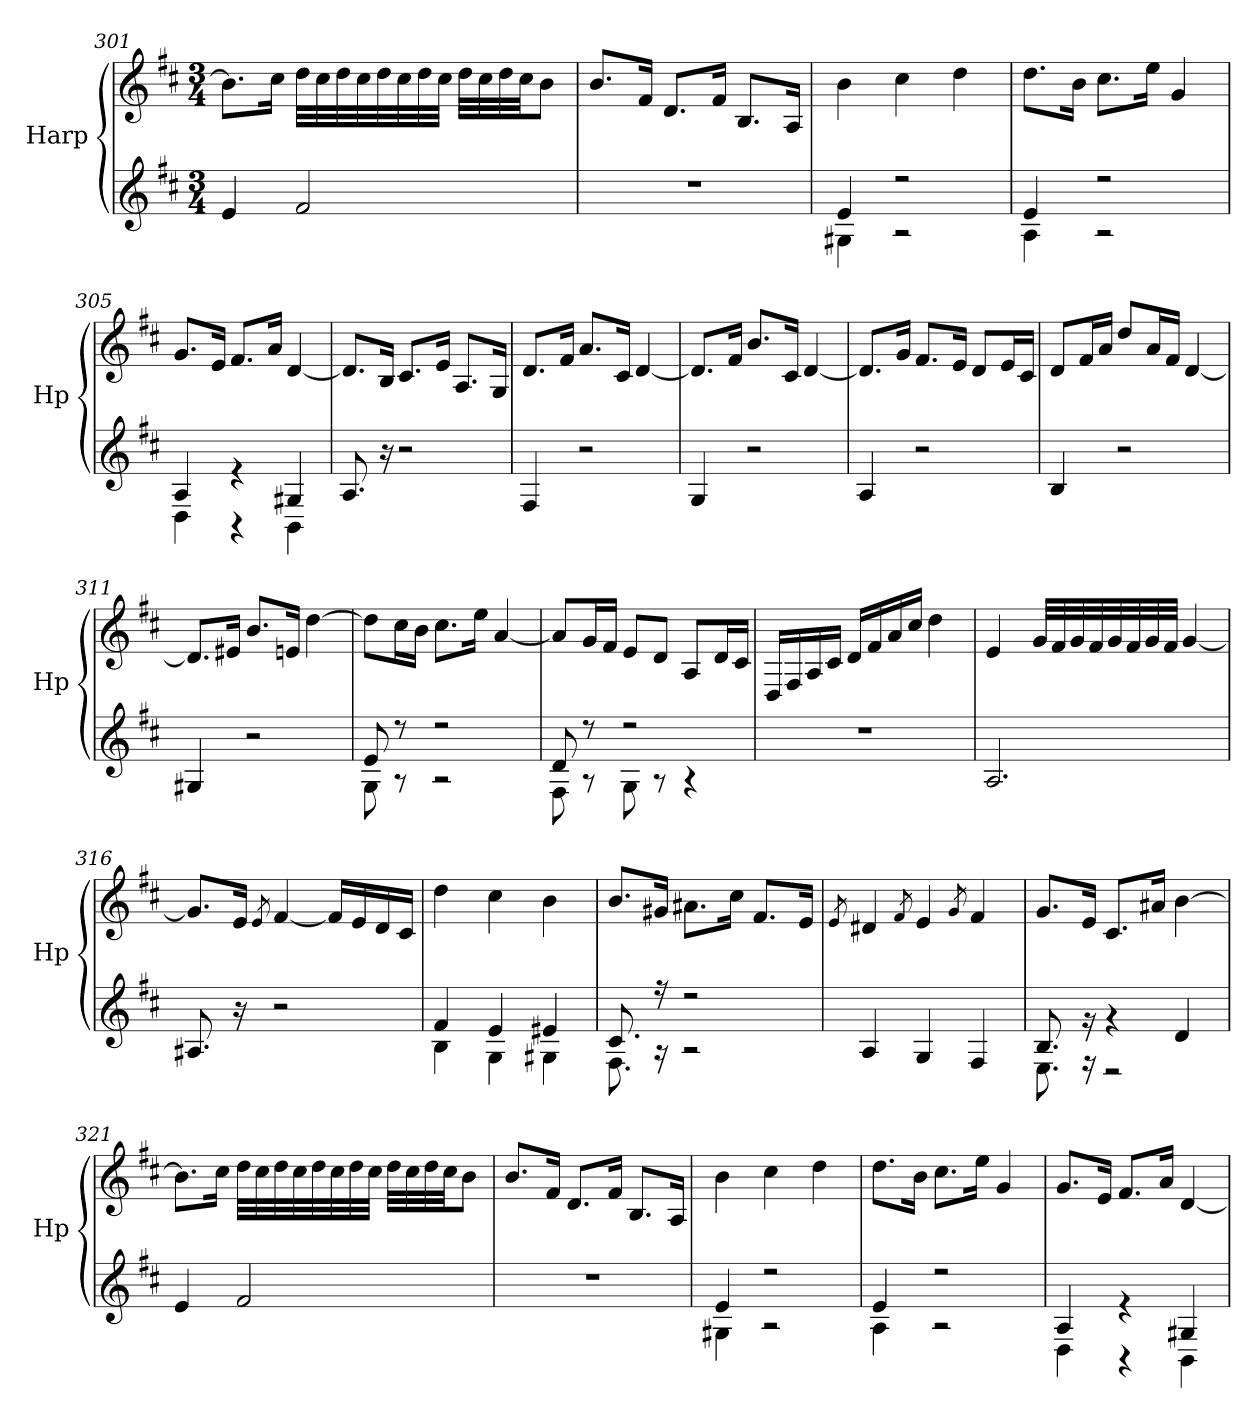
**kern	**kern
*part1	*part1
*staff2	*staff1
*I"Harp	*
*I'Hp	*
*clefG2	*clefG2
*k[f#c#]	*k[f#c#]
*M3/4	*M3/4
=301	=301
4e/	8.b\L]
.	16cc#\Jk
2f#/	32dd\LLL
.	32cc#\
.	32dd\
.	32cc#\
.	32dd\
.	32cc#\
.	32dd\
.	32cc#\JJJ
.	32dd\LLL
.	32cc#\
.	32dd\
.	32cc#\JJ
.	8b\J
=302	=302
2.r	8.b/L
.	16f#/Jk
.	8.d/L
.	16f#/Jk
.	8.B/L
.	16A/Jk
=303	=303
*^	*
4e/	4G#X\	4b\
2r	2r	4cc#\
.	.	4dd\
=304	=304	=304
4e/	4A\	8.dd\L
.	.	16b\Jk
2r	2r	8.cc#\L
.	.	16ee\Jk
.	.	4g/
!!LO:LB:g=z
=305	=305	=305
4A/	4D\	8.g/L
.	.	16e/Jk
4re	4rBB	8.f#/L
.	.	16a/Jk
4G#X/	4BB\	[4d/
*v	*v	*
=306	=306
8.A/	8.d/L]
16r	16B/Jk
2r	8.c#/L
.	16e/Jk
.	8.A/L
.	16G/Jk
=307	=307
4F#/	8.d/L
.	16f#/Jk
2r	8.a/L
.	16c#/Jk
.	[4d/
=308	=308
4G/	8.d/L]
.	16f#/Jk
2r	8.b/L
.	16c#/Jk
.	[4d/
=309	=309
4A/	8.d/L]
.	16g/Jk
2r	8.f#/L
.	16e/Jk
.	8d/L
.	16e/L
.	16c#/JJ
=310	=310
4B/	8d/L
.	16f#/L
.	16a/JJ
2r	8dd/L
.	16a/L
.	16f#/JJ
.	[4d/
!!LO:LB:g=z
=311	=311
4G#X/	8.d/L]
.	16e#X/Jk
2r	8.b/L
.	16en/Jk
.	[4dd\
=312	=312
*^	*
8e/	8G\	8dd\L]
8r	8r	16cc#\L
.	.	16b\JJ
2r	2r	8.cc#\L
.	.	16ee\Jk
.	.	[4a/
=313	=313	=313
8d/	8F#\	8a/L]
8r	8rA	16g/L
.	.	16f#/JJ
2r	8G\	8e/L
.	8rA	8d/J
.	4rA	8A/L
.	.	16d/L
.	.	16c#/JJ
*v	*v	*
=314	=314
2.r	16D/LL
.	16F#/
.	16A/
.	16c#/JJ
.	16d/LL
.	16f#/
.	16a/
.	16cc#/JJ
.	4dd\
=315	=315
2.A/	4e/
.	32g/LLL
.	32f#/
.	32g/
.	32f#/
.	32g/
.	32f#/
.	32g/
.	32f#/JJJ
.	[4g/
!!LO:LB:g=z
=316	=316
8.A#X/	8.g/L]
16r	16e/Jk
.	8qe/
2r	[4f#/
.	16f#/LL]
.	16e/
.	16d/
.	16c#/JJ
=317	=317
*^	*
4f#/	4B\	4dd\
4e/	4G\	4cc#\
4e#X/	4G#X\	4b\
=318	=318	=318
8.c#/	8.F#\	8.b/L
16r	16r	16g#X/Jk
2r	2r	8.a#X\L
.	.	16cc#\Jk
.	.	8.f#/L
.	.	16e/Jk
*v	*v	*
=319	=319
.	8qe/
4A/	4d#X/
.	8qf#/
4G/	4e/
.	8qg/
4F#/	4f#/
=320	=320
*^	*
8.B/	8.E\	8.g/L
16rg	16rF	16e/Jk
4rg	2rD	8.c#/L
.	.	16a#X/Jk
4d/	.	[4b\
*v	*v	*
!!LO:LB:g=z
=321	=321
4e/	8.b\L]
.	16cc#\Jk
2f#/	32dd\LLL
.	32cc#\
.	32dd\
.	32cc#\
.	32dd\
.	32cc#\
.	32dd\
.	32cc#\JJJ
.	32dd\LLL
.	32cc#\
.	32dd\
.	32cc#\JJ
.	8b\J
=322	=322
2.r	8.b/L
.	16f#/Jk
.	8.d/L
.	16f#/Jk
.	8.B/L
.	16A/Jk
=323	=323
*^	*
4e/	4G#X\	4b\
2r	2r	4cc#\
.	.	4dd\
=324	=324	=324
4e/	4A\	8.dd\L
.	.	16b\Jk
2r	2r	8.cc#\L
.	.	16ee\Jk
.	.	4g/
=325	=325	=325
4A/	4D\	8.g/L
.	.	16e/Jk
4re	4rBB	8.f#/L
.	.	16a/Jk
4G#X/	4BB\	[4d/
*v	*v	*
=	=
*-	*-
